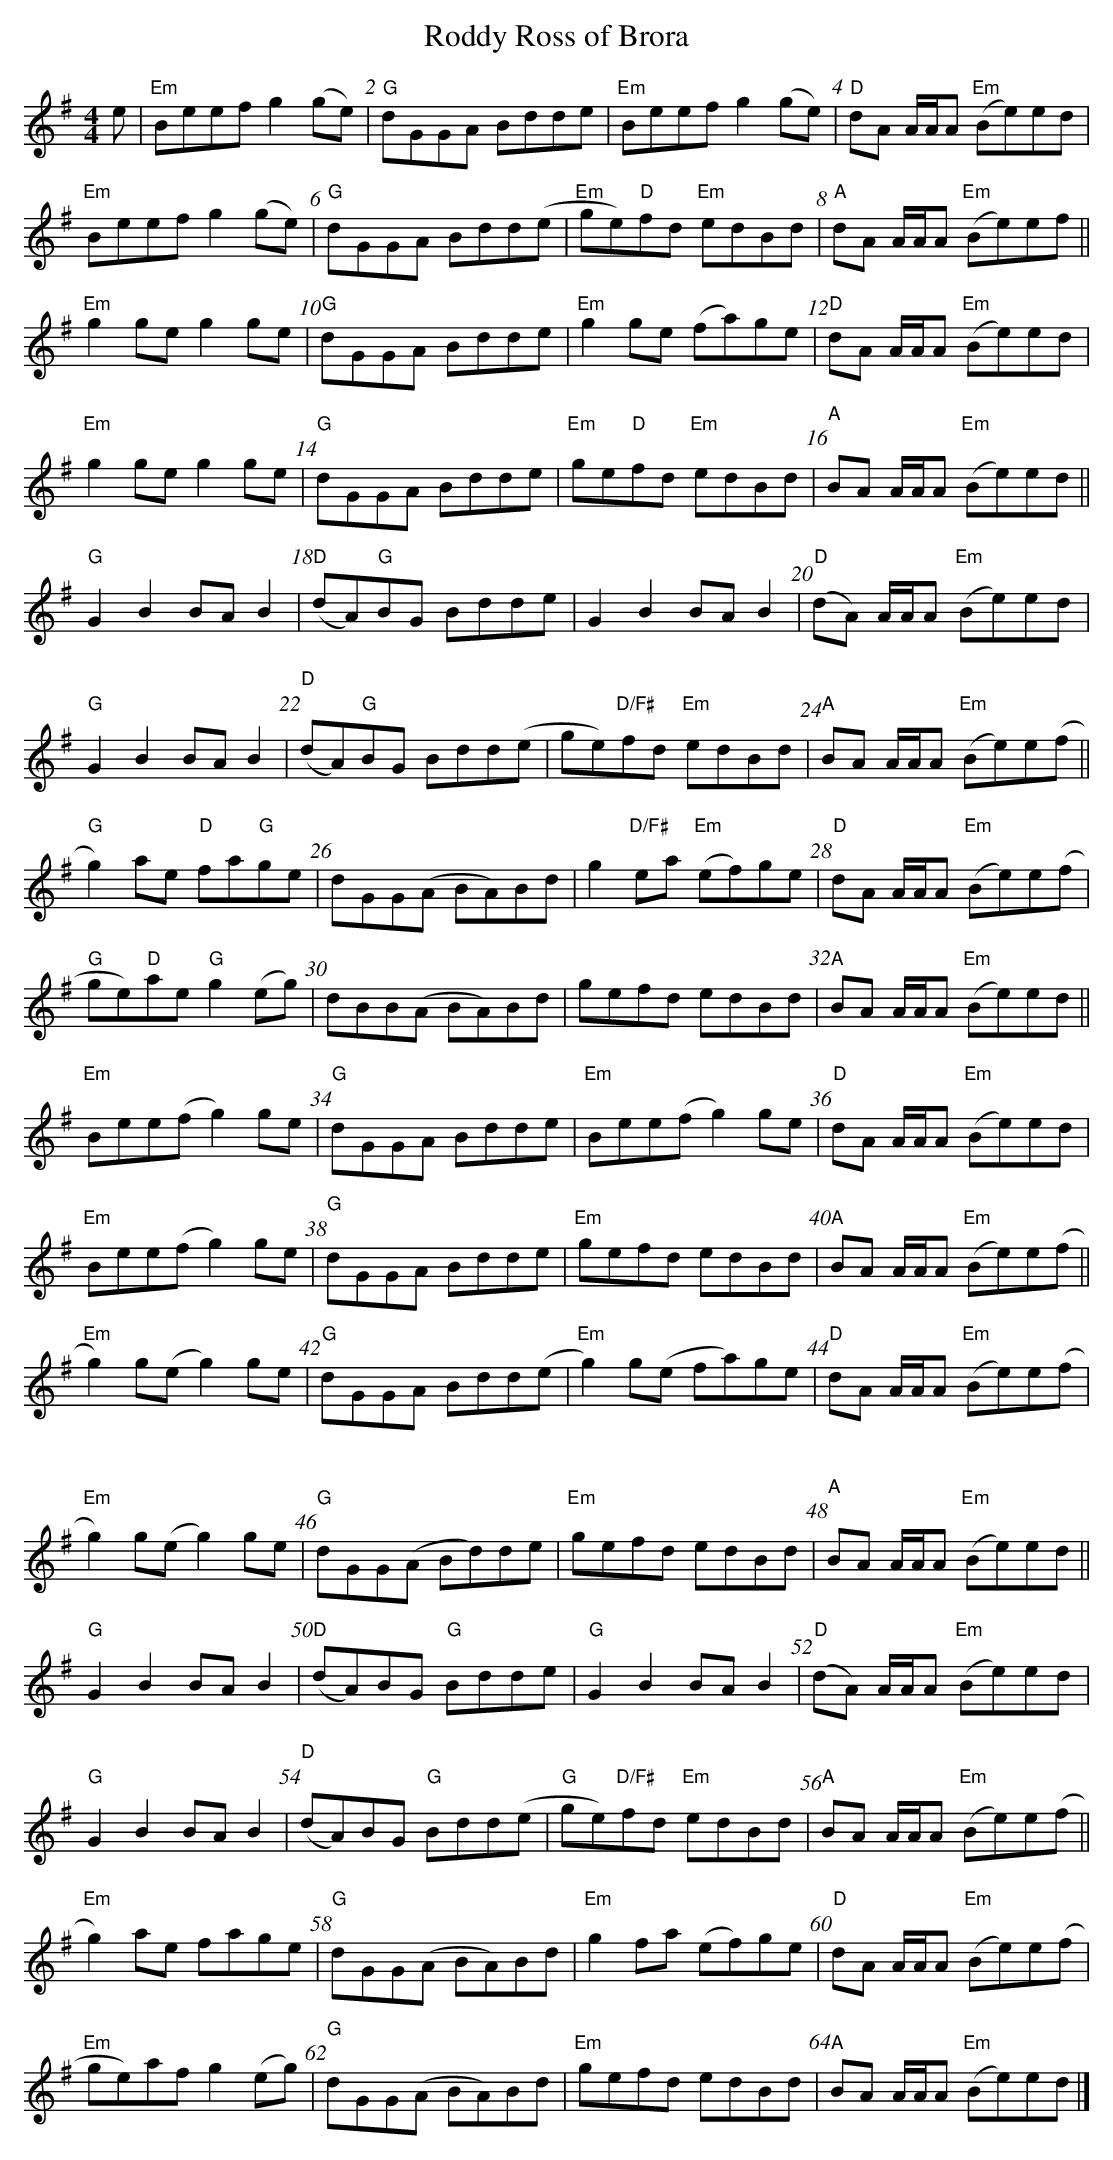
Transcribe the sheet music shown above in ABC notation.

X:1
T:Roddy Ross of Brora
M:4/4
L:1/8
K:G
e|"Em"Beef g2(ge)|"G"dGGA Bdde|"Em"Beefg2(ge)|"D"dA A/A/A "Em"(Be)ed|
"Em"Beef g2(ge)|"G"dGGA Bdd(e|"Em"ge)"D"fd "Em"edBd|"A"dA A/A/A "Em"(Be)ef||
"Em"g2ge g2ge|"G"dGGA Bdde|"Em"g2ge (fa)ge|"D"dA A/A/A "Em"(Be)ed|
"Em"g2ge g2ge|"G"dGGA Bdde|"Em"ge"D"fd "Em"edBd|"A"BA A/A/A "Em"(Be)ed||
"G"G2B2BAB2|"D"(dA)"G"BG Bdde|G2B2BAB2|"D"(dA) A/A/A "Em"(Be)ed|
"G"G2B2BAB2|"D"(dA)"G"BG Bdd(e|ge)"D/F#"fd "Em"edBd|"A"BA A/A/A "Em"(Be)e(f||
"G"g2)ae "D"fa"G"ge|dGG(A BA)Bd|g2"D/F#"ea "Em"(ef)ge|"D"dA A/A/A "Em"(Be)e(f|
"G"ge)"D"ae"G"g2(eg)|dBB(A BA)Bd|gefd edBd|"A"BA A/A/A "Em"(Be)ed||
"Em"Bee(fg2)ge|"G"dGGA Bdde|"Em"Bee(fg2)ge|"D"dA A/A/A "Em"(Be)ed|
"Em"Bee(fg2)ge|"G"dGGA Bdde|"Em"gefd edBd|"A"BA A/A/A "Em"(Be)e(f||
"Em"g2)g(eg2)ge|"G"dGGA Bdd(e|"Em"g2)g(e fa)ge|"D"dA A/A/A "Em"(Be)e(f|
"Em"g2)g(eg2)ge|"G"dGG(A Bd)de|"Em"gefd edBd|"A"BA A/A/A "Em"(Be)ed||
"G"G2B2BAB2|"D"(dA)BG "G"Bdde|"G"G2B2BAB2|"D"(dA) A/A/A "Em"(Be)ed|
"G"G2B2BAB2|"D"(dA)BG "G"Bdd(e|"G"ge)"D/F#"fd "Em"edBd|"A"BA A/A/A "Em"(Be)e(f||
"Em"g2)ae fage|"G"dGG(A BA)Bd|"Em"g2fa (ef)ge|"D"dA A/A/A "Em"(Be)e(f|
"Em"ge)afg2(eg)|"G"dGG(A BA)Bd|"Em"gefd edBd|"A"BA A/A/A "Em"(Be)ed|]
